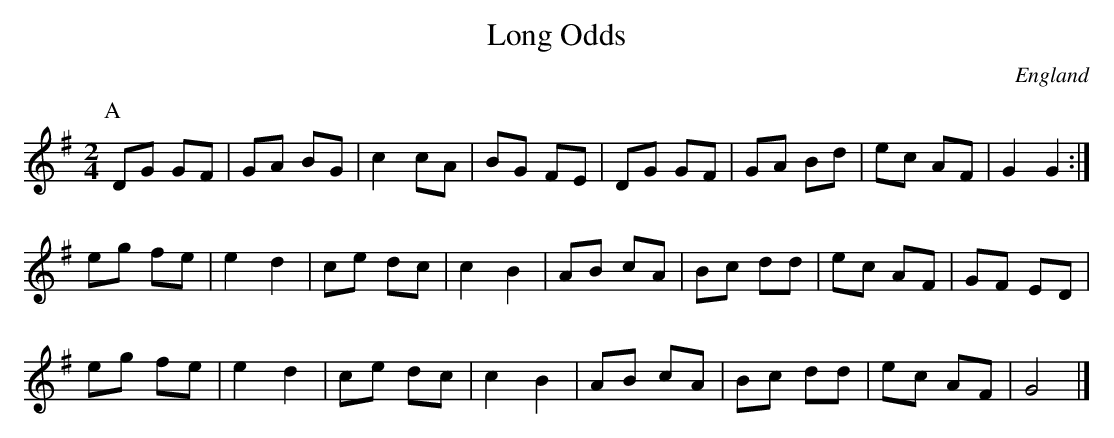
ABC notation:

X:1
T: Long Odds
O: England
M: 2/4
L: 1/8
K: G
P: A
DG GF | GA BG | c2 cA | BG FE | DG GF | GA Bd | ec AF | G2 G2 :|
eg fe | e2 d2 | ce dc | c2 B2 | AB cA | Bc dd | ec AF | GF ED |
eg fe | e2 d2 | ce dc | c2 B2 | AB cA | Bc dd | ec AF | G4 |]
